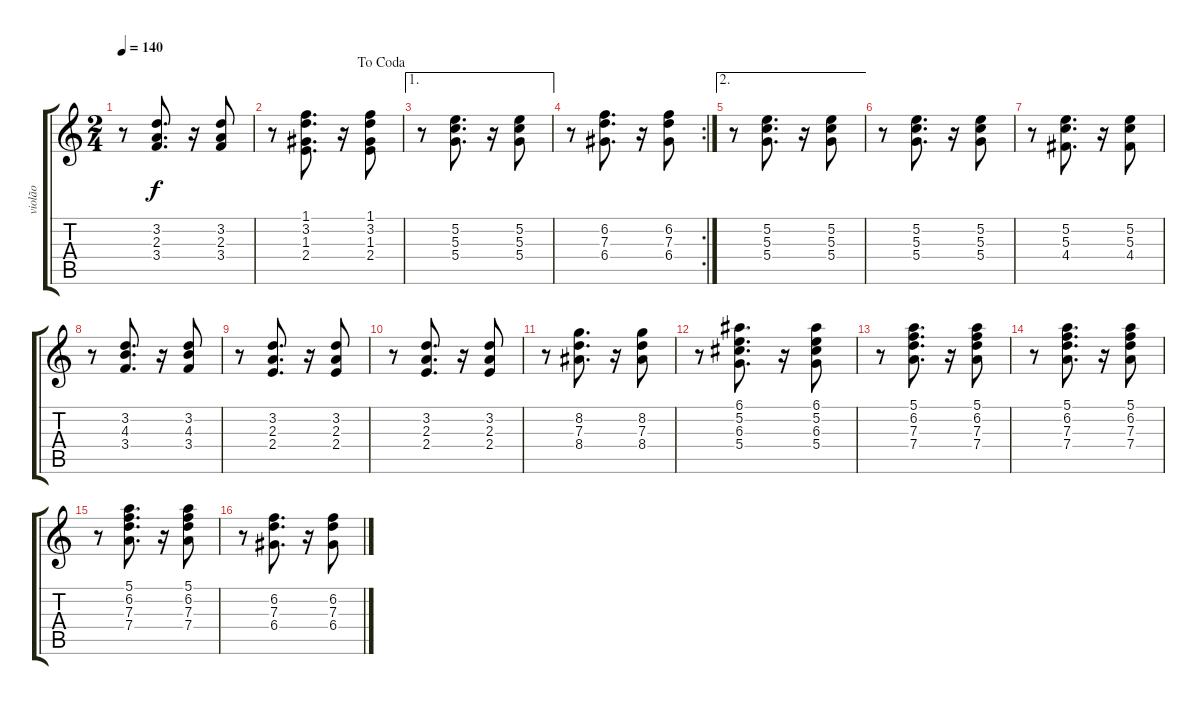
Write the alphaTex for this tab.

\track ("violão" "violão") {instrument acousticguitarnylon}
\staff {score tabs}
\tuning (E4 B3 G3 D3 A2 E2) {hide}
\ts (2 4)
\tempo 140
\clef g2
\ks c
r.8{dy f} (3.2 2.3 3.4).8{d} r.16 (3.2 2.3 3.4).8 |
\jump dacoda
r.8 (1.1 3.2 1.3 2.4).8{d} r.16 (1.1 3.2 1.3 2.4).8 |
\ae 1
r.8 (5.2 5.3 5.4).8{d} r.16 (5.2 5.3 5.4).8 |
\rc 2
r.8 (6.2 7.3 6.4).8{d} r.16 (6.2 7.3 6.4).8 |
\ae 2
r.8 (5.2 5.3 5.4).8{d} r.16 (5.2 5.3 5.4).8 |
r.8 (5.2 5.3 5.4).8{d} r.16 (5.2 5.3 5.4).8 |
r.8 (5.2 5.3 4.4).8{d} r.16 (5.2 5.3 4.4).8 |
r.8 (3.2 4.3 3.4).8{d} r.16 (3.2 4.3 3.4).8 |
r.8 (3.2 2.3 2.4).8{d} r.16 (3.2 2.3 2.4).8 |
r.8 (3.2 2.3 2.4).8{d} r.16 (3.2 2.3 2.4).8 |
r.8 (8.2 7.3 8.4).8{d} r.16 (8.2 7.3 8.4).8 |
r.8 (6.1 5.2 6.3 5.4).8{d} r.16 (6.1 5.2 6.3 5.4).8 |
r.8 (5.1 6.2 7.3 7.4).8{d} r.16 (5.1 6.2 7.3 7.4).8 |
r.8 (5.1 6.2 7.3 7.4).8{d} r.16 (5.1 6.2 7.3 7.4).8 |
r.8 (5.1 6.2 7.3 7.4).8{d} r.16 (5.1 6.2 7.3 7.4).8 |
r.8 (6.2 7.3 6.4).8{d} r.16 (6.2 7.3 6.4).8
